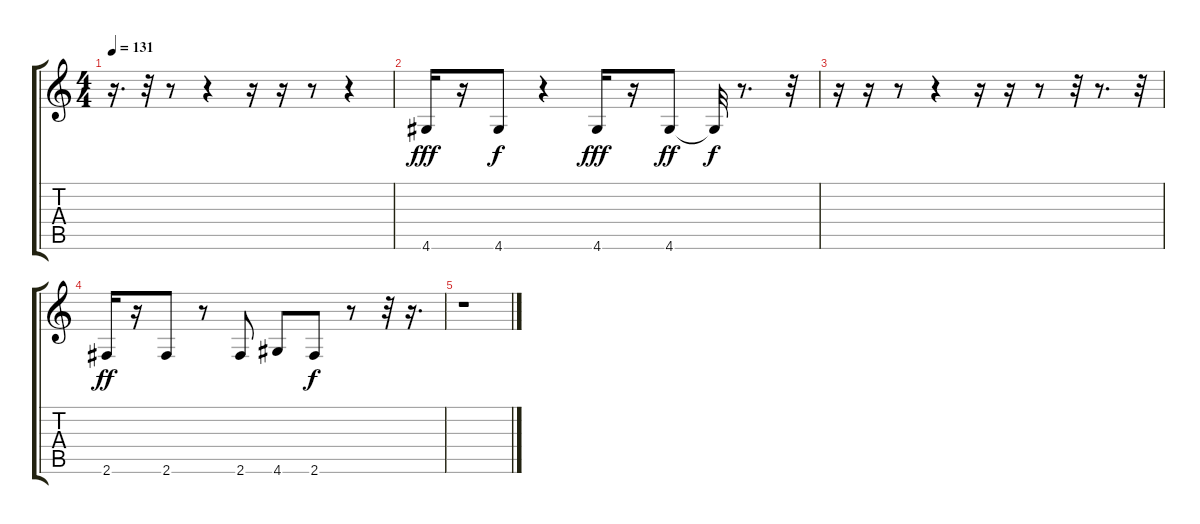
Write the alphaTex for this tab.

\track "" {instrument electricbasspick}
\staff {score tabs}
\tuning (E4 B3 G3 D3 A2 E2) {hide}
\ts (4 4)
\tempo 131
\clef g2
\ks c
r.16{d dy f} r.32 r.8 r.4 r.16 r.16 r.8 r.4 |
4.6.16{dy fff} r.16 4.6.8{dy f} r.4 4.6.16{dy fff} r.16 4.6.8{dy ff} 4.6{t}.32{dy f} r.8{d} r.32 |
r.16 r.16 r.8 r.4 r.16 r.16 r.8 r.32 r.8{d} r.32 |
2.6.16{dy ff} r.16 2.6.8 r.8 2.6.8 4.6.8 2.6.8{dy f} r.8 r.32 r.16{d} |
r.1
